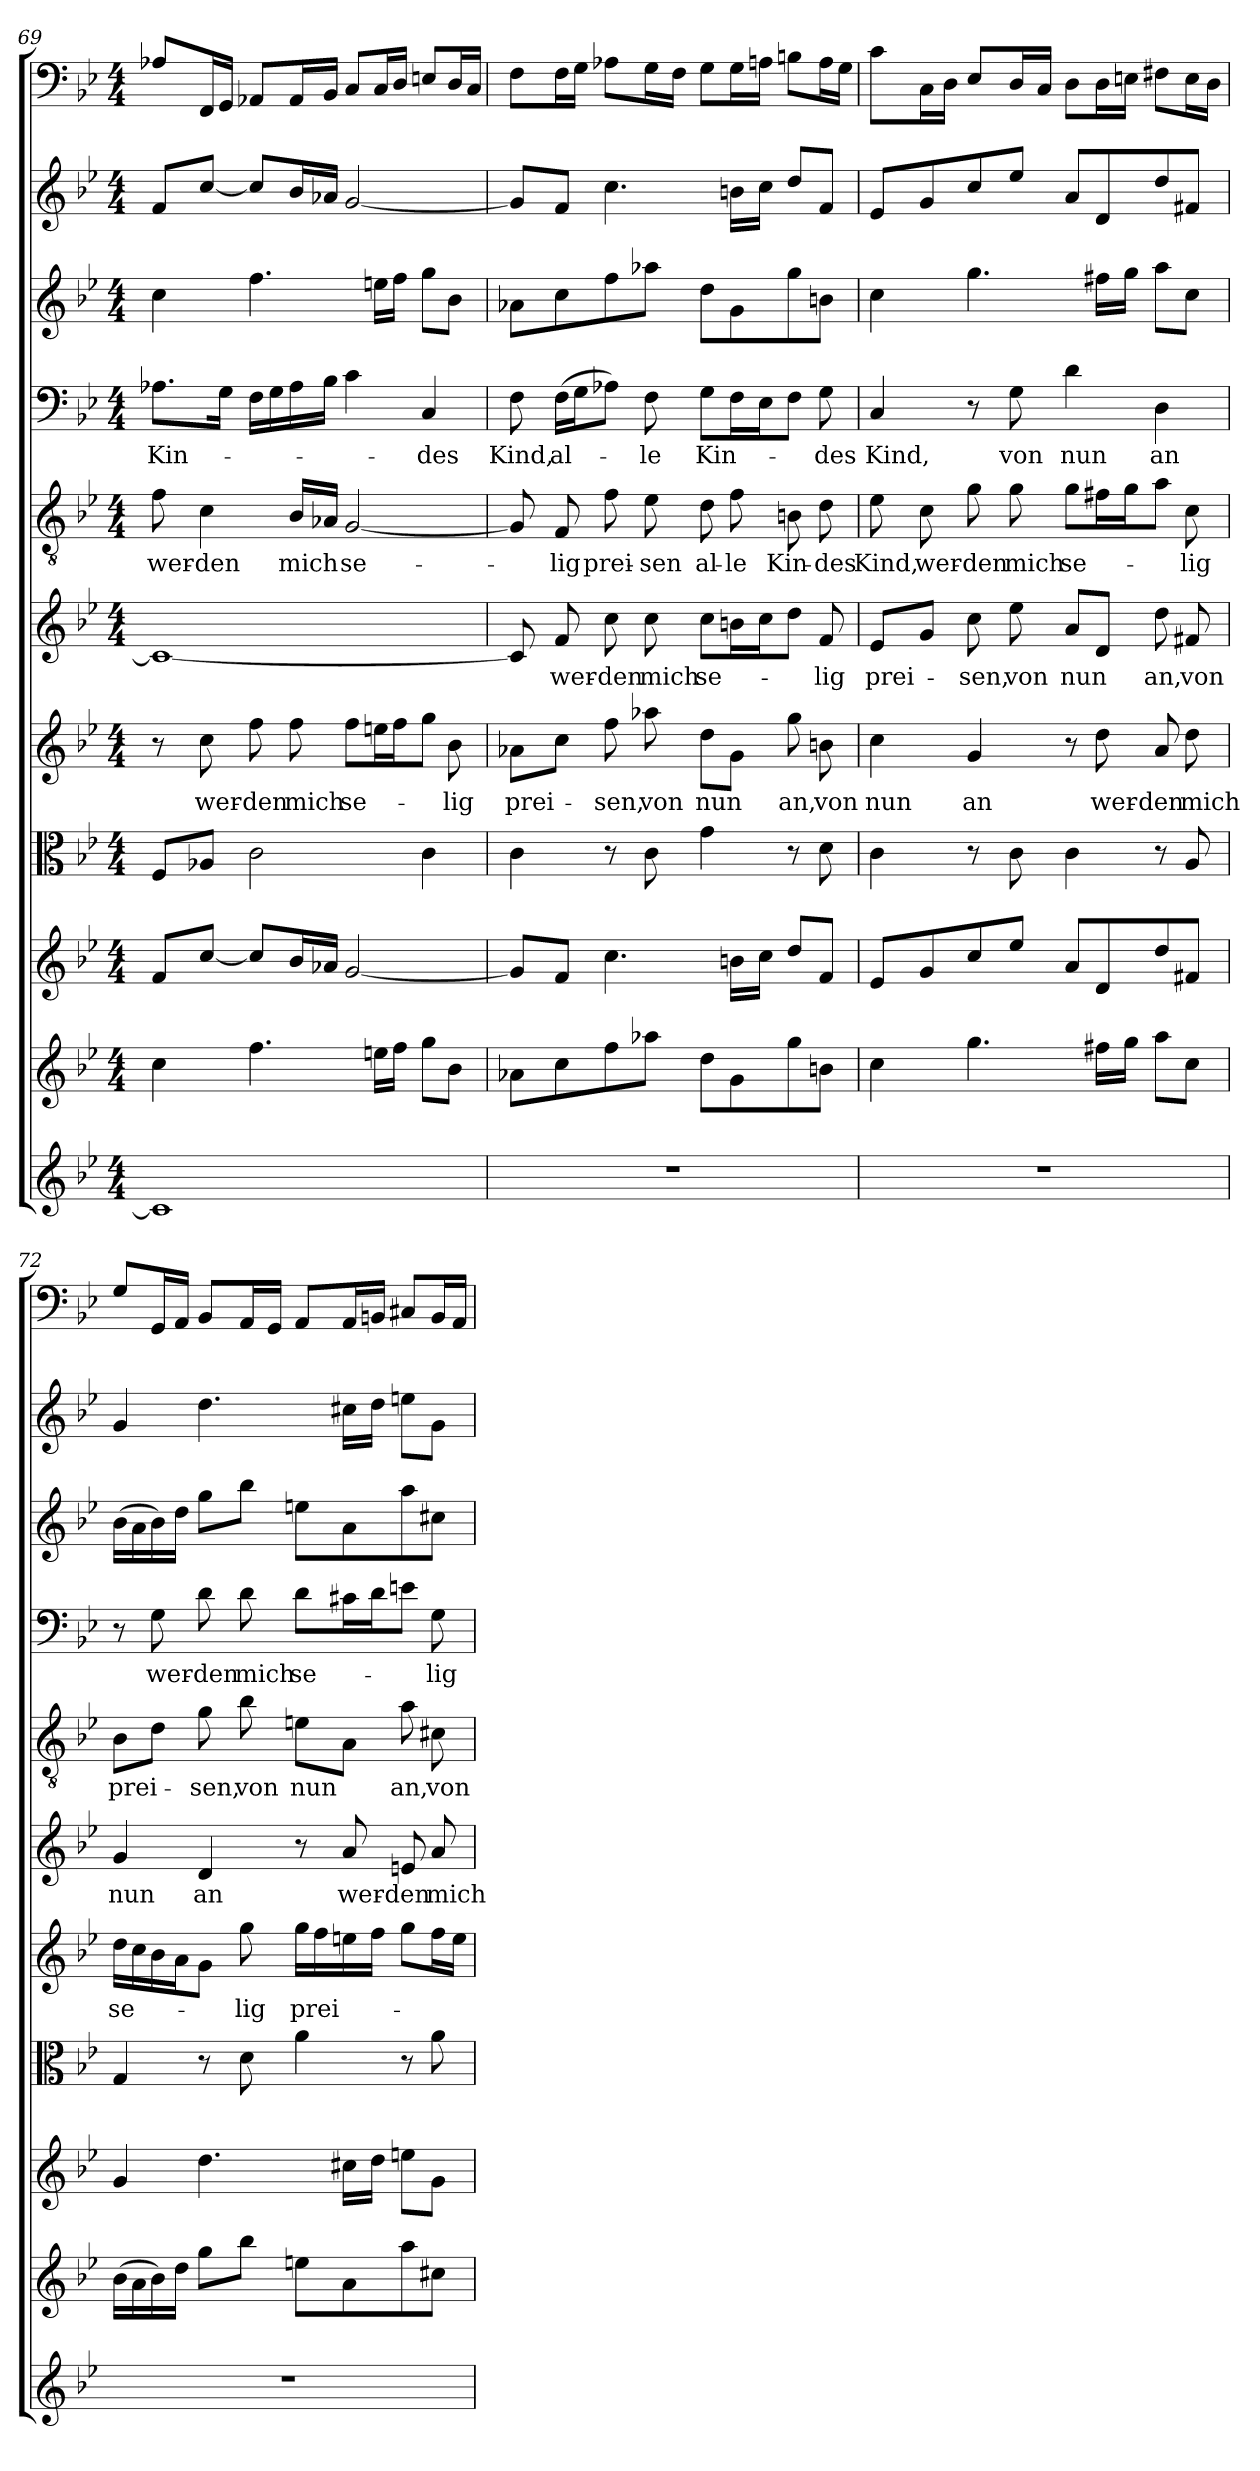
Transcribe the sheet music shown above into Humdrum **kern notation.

**kern	**kern	**kern	**kern	**kern	**text	**kern	**text	**kern	**text	**kern	**text	**kern	**kern	**kern
*part11	*part10	*part9	*part8	*part7	*part7	*part6	*part6	*part5	*part5	*part4	*part4	*part3	*part2	*part1
*staff11	*staff10	*staff9	*staff8	*staff7	*staff7	*staff6	*staff6	*staff5	*staff5	*staff4	*staff4	*staff3	*staff2	*staff1
*clefG2	*clefG2	*clefG2	*clefC3	*clefG2	*	*clefG2	*	*clefGv2	*	*clefF4	*	*clefG2	*clefG2	*clefF4
*k[b-e-]	*k[b-e-]	*k[b-e-]	*k[b-e-]	*k[b-e-]	*	*k[b-e-]	*	*k[b-e-]	*	*k[b-e-]	*	*k[b-e-]	*k[b-e-]	*k[b-e-]
*g:	*g:	*g:	*g:	*g:	*	*g:	*	*g:	*	*g:	*	*g:	*g:	*g:
*M4/4	*M4/4	*M4/4	*M4/4	*M4/4	*	*M4/4	*	*M4/4	*	*M4/4	*	*M4/4	*M4/4	*M4/4
=69	=69	=69	=69	=69	=69	=69	=69	=69	=69	=69	=69	=69	=69	=69
1c/]	4cc\	8f/L	8F/L	8r	.	1c/_	.	8f\	wer-	8.A-X\L	Kin-	4cc\	8f/L	8A-X/L
.	.	[8cc/J	8A-X/J	8cc\	wer-	.	.	4c\	-den	.	.	.	[8cc/J	16FF/L
.	.	.	.	.	.	.	.	.	.	16G\Jk	.	.	.	16GG/JJ
.	4.ff\	8cc/L]	2c\	8ff\	-den	.	.	.	.	16F\LL	.	4.ff\	8cc/L]	8AA-X/L
.	.	.	.	.	.	.	.	.	.	16G\	.	.	.	.
.	.	16b-/L	.	8ff\	mich	.	.	16B-/LL	mich	16A-\	.	.	16b-/L	16AA-/L
.	.	16a-X/JJ	.	.	.	.	.	16A-X/JJ	.	16B-\JJ	.	.	16a-X/JJ	16BB-/JJ
.	.	[2g/	.	8ff\L	se-	.	.	[2G/	se-	4c\	.	.	[2g/	8C/L
.	16een\LL	.	.	16een\L	.	.	.	.	.	.	.	16een\LL	.	16C/L
.	16ff\JJ	.	.	16ff\J	.	.	.	.	.	.	.	16ff\JJ	.	16D/JJ
.	8gg\L	.	4c\	8gg\J	.	.	.	.	.	4C/	-des	8gg\L	.	8En/L
.	8b-\J	.	.	8b-\	-lig	.	.	.	.	.	.	8b-\J	.	16D/L
.	.	.	.	.	.	.	.	.	.	.	.	.	.	16C/JJ
=70	=70	=70	=70	=70	=70	=70	=70	=70	=70	=70	=70	=70	=70	=70
1r	8a-X\L	8g/L]	4c\	8a-X\L	prei-	8c/]	.	8G/]	.	8F\	Kind,	8a-X\L	8g/L]	8F\L
.	8cc\	8f/J	.	8cc\J	.	8f/	wer-	8F/	-lig	(16F\LL	al-	8cc\	8f/J	16F\L
.	.	.	.	.	.	.	.	.	.	16G\J	.	.	.	16G\JJ
.	8ff\	4.cc\	8r	8ff\	-sen,	8cc\	-den	8f\	prei-	8A-X\J)	.	8ff\	4.cc\	8A-X\L
.	8aa-X\J	.	8c\	8aa-X\	von	8cc\	mich	8e-\	-sen	8F\	-le	8aa-X\J	.	16G\L
.	.	.	.	.	.	.	.	.	.	.	.	.	.	16F\JJ
.	8dd\L	.	4g\	8dd\L	nun	8cc\L	se-	8d\	al-	8G\L	Kin-	8dd\L	.	8G\L
.	8g\	16bn\LL	.	8g\J	.	16bn\L	.	8f\	-le	16F\L	.	8g\	16bn\LL	16G\L
.	.	16cc\JJ	.	.	.	16cc\J	.	.	.	16E-\J	.	.	16cc\JJ	16An\JJ
.	8gg\	8dd/L	8r	8gg\	an,	8dd\J	.	8Bn\	Kin-	8F\J	.	8gg\	8dd/L	8Bn\L
.	8bn\J	8f/J	8d\	8bn\	von	8f/	-lig	8d\	-des	8G\	-des	8bn\J	8f/J	16A\L
.	.	.	.	.	.	.	.	.	.	.	.	.	.	16G\JJ
=71	=71	=71	=71	=71	=71	=71	=71	=71	=71	=71	=71	=71	=71	=71
1r	4cc\	8e-/L	4c\	4cc\	nun	8e-/L	prei-	8e-\	Kind,	4C/	Kind,	4cc\	8e-/L	8c\L
.	.	8g/	.	.	.	8g/J	.	8c\	wer-	.	.	.	8g/	16C\L
.	.	.	.	.	.	.	.	.	.	.	.	.	.	16D\JJ
.	4.gg\	8cc/	8r	4g/	an	8cc\	-sen,	8g\	-den	8r	.	4.gg\	8cc/	8E-/L
.	.	8ee-/J	8c\	.	.	8ee-\	von	8g\	mich	8G\	von	.	8ee-/J	16D/L
.	.	.	.	.	.	.	.	.	.	.	.	.	.	16C/JJ
.	.	8a/L	4c\	8r	.	8a/L	nun	8g\L	se-	4d\	nun	.	8a/L	8D\L
.	16ff#X\LL	8d/	.	8dd\	wer-	8d/J	.	16f#X\L	.	.	.	16ff#X\LL	8d/	16D\L
.	16gg\JJ	.	.	.	.	.	.	16g\J	.	.	.	16gg\JJ	.	16En\JJ
.	8aa\L	8dd/	8r	8a/	-den	8dd\	an,	8a\J	.	4D\	an	8aa\L	8dd/	8F#X\L
.	8cc\J	8f#X/J	8A/	8dd\	mich	8f#X/	von	8c\	-lig	.	.	8cc\J	8f#X/J	16E\L
.	.	.	.	.	.	.	.	.	.	.	.	.	.	16D\JJ
=72	=72	=72	=72	=72	=72	=72	=72	=72	=72	=72	=72	=72	=72	=72
1r	(16b-\LL	4g/	4G/	16dd\LL	se-	4g/	nun	8B-\L	prei-	8r	.	(16b-\LL	4g/	8G/L
.	16a\	.	.	16cc\	.	.	.	.	.	.	.	16a\	.	.
.	16b-\)	.	.	16b-\	.	.	.	8d\J	.	8G\	wer-	16b-\)	.	16GG/L
.	16dd\JJ	.	.	16a\J	.	.	.	.	.	.	.	16dd\JJ	.	16AA/JJ
.	8gg\L	4.dd\	8r	8g\J	.	4d/	an	8g\	-sen,	8d\	-den	8gg\L	4.dd\	8BB-/L
.	8bb-\J	.	8d\	8gg\	-lig	.	.	8b-\	von	8d\	mich	8bb-\J	.	16AA/L
.	.	.	.	.	.	.	.	.	.	.	.	.	.	16GG/JJ
.	8een\L	.	4a\	16gg\LL	prei-	8r	.	8en\L	nun	8d\L	se-	8een\L	.	8AA/L
.	.	.	.	16ff\	.	.	.	.	.	.	.	.	.	.
.	8a\	16cc#X\LL	.	16een\	.	8a/	wer-	8A\J	.	16c#X\L	.	8a\	16cc#X\LL	16AA/L
.	.	16dd\JJ	.	16ff\JJ	.	.	.	.	.	16d\J	.	.	16dd\JJ	16BBn/JJ
.	8aa\	8een\L	8r	8gg\L	.	8en/	-den	8a\	an,	8en\J	.	8aa\	8een\L	8C#X/L
.	8cc#X\J	8g\J	8a\	16ff\L	.	8a/	mich	8c#X\	von	8G\	-lig	8cc#X\J	8g\J	16BB/L
.	.	.	.	16ee\JJ	.	.	.	.	.	.	.	.	.	16AA/JJ
=	=	=	=	=	=	=	=	=	=	=	=	=	=	=
*-	*-	*-	*-	*-	*-	*-	*-	*-	*-	*-	*-	*-	*-	*-
